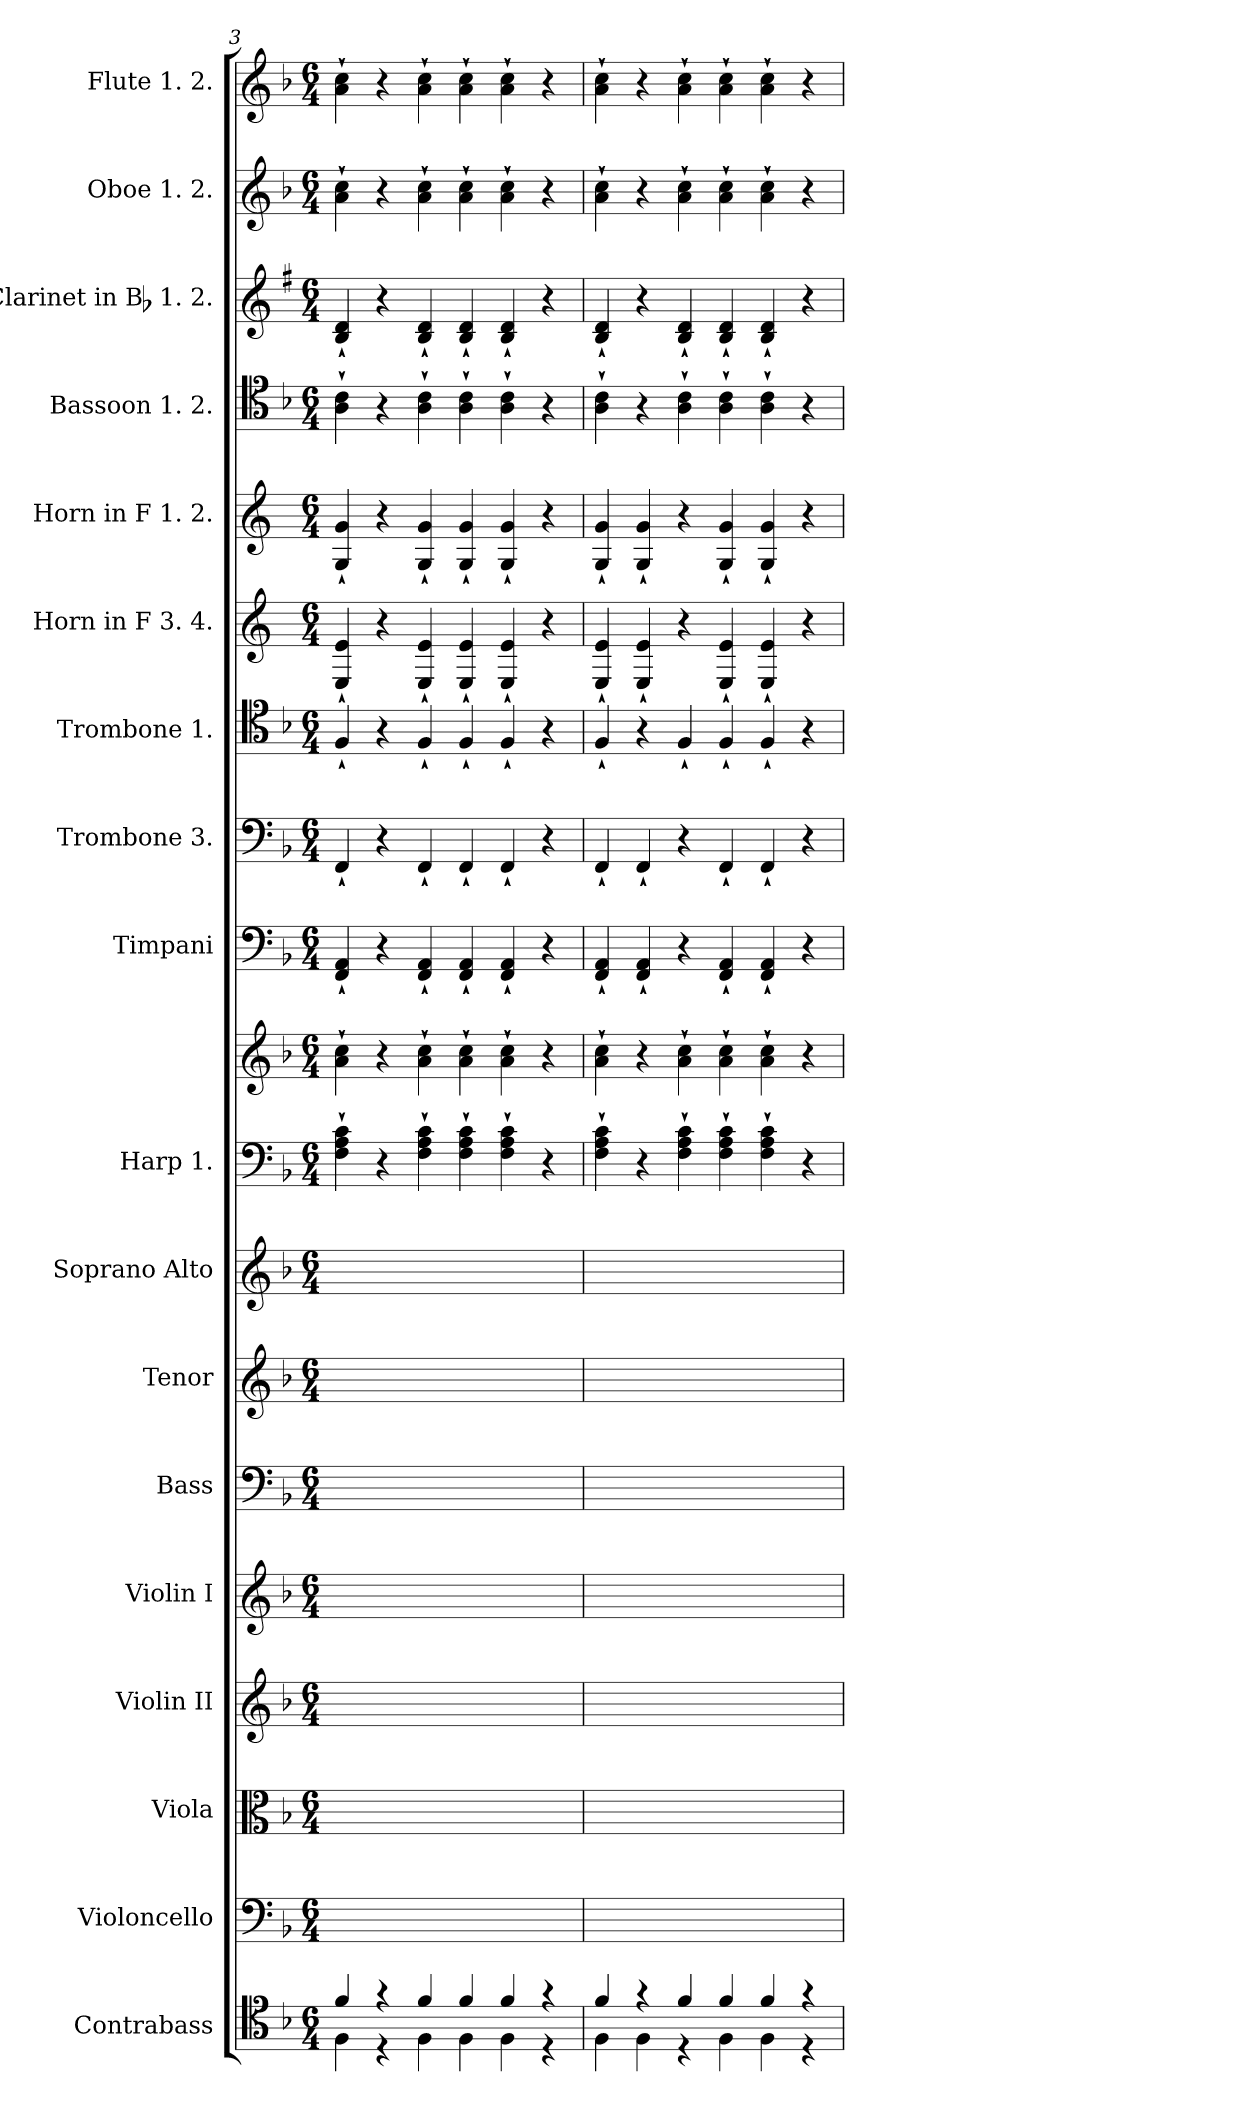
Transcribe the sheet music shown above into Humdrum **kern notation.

**kern	**kern	**kern	**kern	**kern	**kern	**kern	**kern	**kern	**kern	**kern	**kern	**kern	**kern	**kern	**kern	**kern	**kern	**kern
*part18	*part17	*part16	*part15	*part14	*part13	*part12	*part11	*part10	*part10	*part9	*part8	*part7	*part6	*part5	*part4	*part3	*part2	*part1
*staff19	*staff18	*staff17	*staff16	*staff15	*staff14	*staff13	*staff12	*staff11	*staff10	*staff9	*staff8	*staff7	*staff6	*staff5	*staff4	*staff3	*staff2	*staff1
*I"Contrabass	*I"Violoncello	*I"Viola	*I"Violin II	*I"Violin I	*I"Bass	*I"Tenor	*I"Soprano Alto	*I"Harp 1.	*	*I"Timpani	*I"Trombone 3.	*I"Trombone 1.	*I"Horn in F 3. 4.	*I"Horn in F 1. 2.	*I"Bassoon 1. 2.	*I"Clarinet in Bb 1. 2.	*I"Oboe 1. 2.	*I"Flute 1. 2.
*I'Cb.	*I'Vc.	*I'Vla.	*I'Vln. II	*I'Vln. I	*I'B.	*I'T.	*I'S.	*I'Hp.	*	*I'Timp.	*I'Tbn.	*I'Tbn.	*I'Hn.	*I'Hn.	*I'Bsn.	*I'Cl.	*I'Ob.	*I'Fl.
*clefC4	*clefF4	*clefC3	*clefG2	*clefG2	*clefF4	*clefG2	*clefG2	*clefF4	*clefG2	*clefF4	*clefF4	*clefC4	*clefG2	*clefG2	*clefC4	*clefG2	*clefG2	*clefG2
*ITrd7c12	*	*	*	*	*	*ITrd7c12	*	*	*	*	*	*	*ITrd4c7	*ITrd4c7	*	*ITrd1c2	*	*
*k[b-]	*k[b-]	*k[b-]	*k[b-]	*k[b-]	*k[b-]	*k[b-]	*k[b-]	*k[b-]	*k[b-]	*k[b-]	*k[b-]	*k[b-]	*k[b-]	*k[b-]	*k[b-]	*k[b-]	*k[b-]	*k[b-]
*F:	*F:	*F:	*F:	*F:	*F:	*F:	*F:	*F:	*F:	*F:	*F:	*F:	*F:	*F:	*F:	*F:	*F:	*F:
*M6/4	*M6/4	*M6/4	*M6/4	*M6/4	*M6/4	*M6/4	*M6/4	*M6/4	*M6/4	*M6/4	*M6/4	*M6/4	*M6/4	*M6/4	*M6/4	*M6/4	*M6/4	*M6/4
=3	=3	=3	=3	=3	=3	=3	=3	=3	=3	=3	=3	=3	=3	=3	=3	=3	=3	=3
*^	*	*	*	*	*	*	*	*	*	*	*	*	*	*	*	*	*	*
4F	4FF	4ryy	4ryy	4ryy	4ryy	4ryy	4ryy	4ryy	4F`< 4A`< 4c`<	4a` 4cc`	4FF` 4AA`	4FF`	4F`	4AA`> 4A`>	4C`> 4c`>	4A` 4c`	4A`> 4c`>	4a` 4cc`	4a` 4cc`
4r	4r	2ryy	2ryy	2ryy	2ryy	2ryy	2ryy	2ryy	4r	4r	4r	4r	4r	4r	4r	4r	4r	4r	4r
4F	4FF	.	.	.	.	.	.	.	4F`< 4A`< 4c`<	4a` 4cc`	4FF` 4AA`	4FF`	4F`	4AA`> 4A`>	4C`> 4c`>	4A` 4c`	4A`> 4c`>	4a` 4cc`	4a` 4cc`
4F	4FF	2ryy	2ryy	2ryy	2ryy	2ryy	2ryy	2ryy	4F`< 4A`< 4c`<	4a` 4cc`	4FF` 4AA`	4FF`	4F`	4AA`> 4A`>	4C`> 4c`>	4A` 4c`	4A`> 4c`>	4a` 4cc`	4a` 4cc`
4F	4FF	.	.	.	.	.	.	.	4F`< 4A`< 4c`<	4a` 4cc`	4FF` 4AA`	4FF`	4F`	4AA`> 4A`>	4C`> 4c`>	4A` 4c`	4A`> 4c`>	4a` 4cc`	4a` 4cc`
4r	4r	4ryy	4ryy	4ryy	4ryy	4ryy	4ryy	4ryy	4r	4r	4r	4r	4r	4r	4r	4r	4r	4r	4r
=4	=4	=4	=4	=4	=4	=4	=4	=4	=4	=4	=4	=4	=4	=4	=4	=4	=4	=4	=4
4F	4FF	4ryy	4ryy	4ryy	4ryy	4ryy	4ryy	4ryy	4F`< 4A`< 4c`<	4a` 4cc`	4FF` 4AA`	4FF`	4F`	4AA`> 4A`>	4C`> 4c`>	4A` 4c`	4A`> 4c`>	4a` 4cc`	4a` 4cc`
4rg	4FF	4ryy	4ryy	2ryy	2ryy	4ryy	4ryy	2ryy	4r	4r	4FF` 4AA`	4FF`	4r	4AA`> 4A`>	4C`> 4c`>	4r	4r	4r	4r
4F	4rD	4ryy	4ryy	.	.	4ryy	4ryy	.	4F`< 4A`< 4c`<	4a` 4cc`	4r	4r	4F`	4r	4r	4A` 4c`	4A`> 4c`>	4a` 4cc`	4a` 4cc`
4F	4FF	4ryy	4ryy	2ryy	2ryy	4ryy	4ryy	2ryy	4F`< 4A`< 4c`<	4a` 4cc`	4FF` 4AA`	4FF`	4F`	4AA`> 4A`>	4C`> 4c`>	4A` 4c`	4A`> 4c`>	4a` 4cc`	4a` 4cc`
4F	4FF	4ryy	4ryy	.	.	4ryy	4ryy	.	4F`< 4A`< 4c`<	4a` 4cc`	4FF` 4AA`	4FF`	4F`	4AA`> 4A`>	4C`> 4c`>	4A` 4c`	4A`> 4c`>	4a` 4cc`	4a` 4cc`
4rg	4rD	4ryy	4ryy	4ryy	4ryy	4ryy	4ryy	4ryy	4r	4r	4r	4r	4r	4r	4r	4r	4r	4r	4r
*v	*v	*	*	*	*	*	*	*	*	*	*	*	*	*	*	*	*	*	*
=	=	=	=	=	=	=	=	=	=	=	=	=	=	=	=	=	=	=
*-	*-	*-	*-	*-	*-	*-	*-	*-	*-	*-	*-	*-	*-	*-	*-	*-	*-	*-
